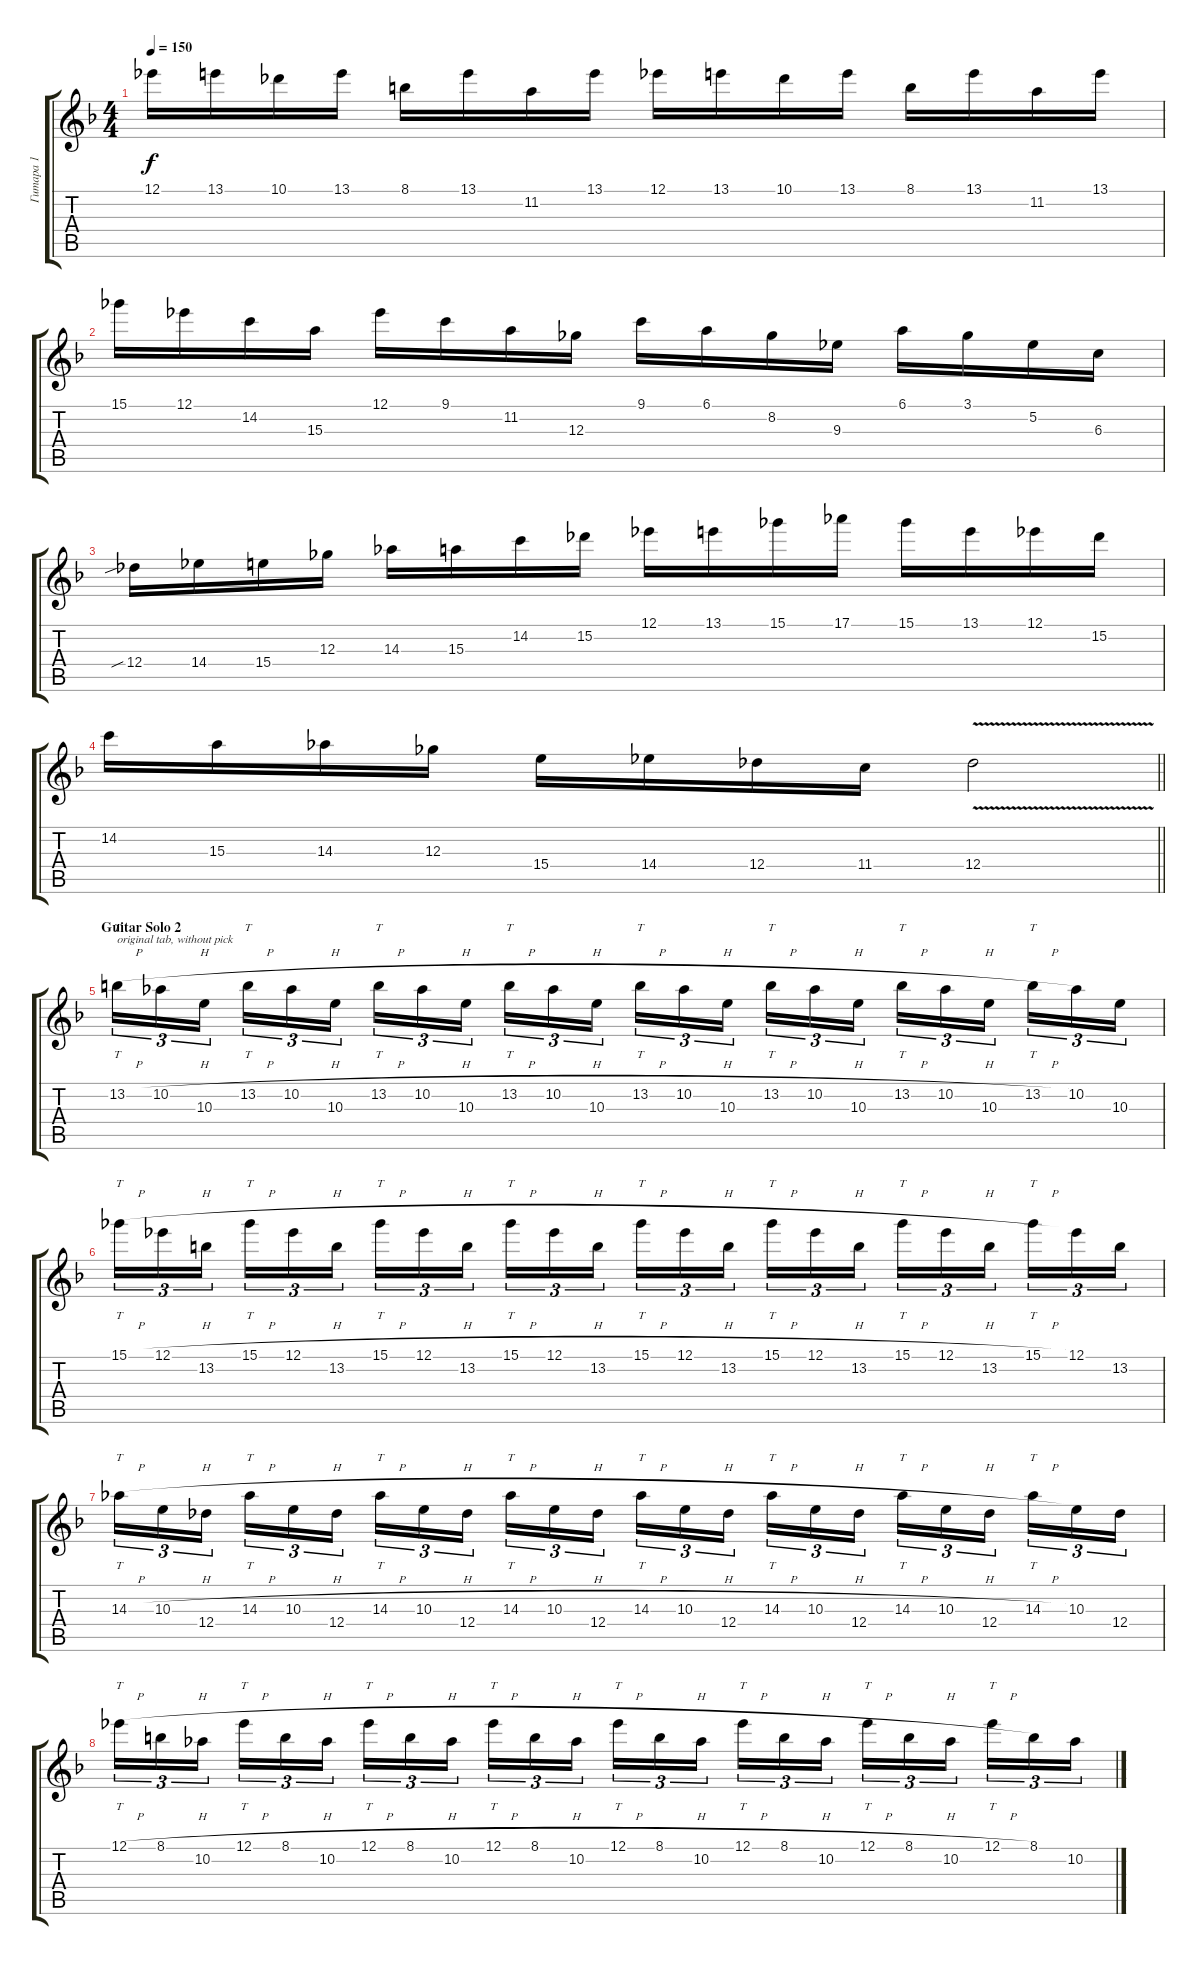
\track ("Гитара 1" "Гитара 1") {instrument distortionguitar}
\staff {score tabs}
\tuning (Eb4 Bb3 Gb3 Db3 Ab2 Eb2) {hide}
\ts (4 4)
\tempo 150
\clef g2
\ks dminor
12.1.16{dy f} 13.1.16 10.1.16 13.1.16 8.1.16 13.1.16 11.2.16 13.1.16 12.1.16 13.1.16 10.1.16 13.1.16 8.1.16 13.1.16 11.2.16 13.1.16 |
15.1.16 12.1.16 14.2.16 15.3.16 12.1.16 9.1.16 11.2.16 12.3.16 9.1.16 6.1.16 8.2.16 9.3.16 6.1.16 3.1.16 5.2.16 6.3.16 |
12.4{sib}.16 14.4.16 15.4.16 12.3.16 14.3.16 15.3.16 14.2.16 15.2.16 12.1.16 13.1.16 15.1.16 17.1.16 15.1.16 13.1.16 12.1.16 15.2.16 |
\barLineRight lightlight
14.2.16 15.3.16 14.3.16 12.3.16 15.4.16 14.4.16 12.4.16 11.4.16 12.4{v}.2 |
\section ("" "Guitar Solo 2")
13.2{h}.16{tt tu (3 2) txt "original tab, without pick" volume 10} 10.2{h}.16{tu (3 2)} 10.3.16{tu (3 2) beam splitsecondary} 13.2{h}.16{tt tu (3 2)} 10.2{h}.16{tu (3 2)} 10.3.16{tu (3 2)} 13.2{h}.16{tt tu (3 2)} 10.2{h}.16{tu (3 2)} 10.3.16{tu (3 2) beam splitsecondary} 13.2{h}.16{tt tu (3 2)} 10.2{h}.16{tu (3 2)} 10.3.16{tu (3 2)} 13.2{h}.16{tt tu (3 2)} 10.2{h}.16{tu (3 2)} 10.3.16{tu (3 2) beam splitsecondary} 13.2{h}.16{tt tu (3 2)} 10.2{h}.16{tu (3 2)} 10.3.16{tu (3 2)} 13.2{h}.16{tt tu (3 2)} 10.2{h}.16{tu (3 2)} 10.3.16{tu (3 2) beam splitsecondary} 13.2{h}.16{tt tu (3 2)} 10.2.16{tu (3 2)} 10.3.16{tu (3 2)} |
15.1{h}.16{tt tu (3 2)} 12.1{h}.16{tu (3 2)} 13.2.16{tu (3 2) beam splitsecondary} 15.1{h}.16{tt tu (3 2)} 12.1{h}.16{tu (3 2)} 13.2.16{tu (3 2)} 15.1{h}.16{tt tu (3 2)} 12.1{h}.16{tu (3 2)} 13.2.16{tu (3 2) beam splitsecondary} 15.1{h}.16{tt tu (3 2)} 12.1{h}.16{tu (3 2)} 13.2.16{tu (3 2)} 15.1{h}.16{tt tu (3 2)} 12.1{h}.16{tu (3 2)} 13.2.16{tu (3 2) beam splitsecondary} 15.1{h}.16{tt tu (3 2)} 12.1{h}.16{tu (3 2)} 13.2.16{tu (3 2)} 15.1{h}.16{tt tu (3 2)} 12.1{h}.16{tu (3 2)} 13.2.16{tu (3 2) beam splitsecondary} 15.1{h}.16{tt tu (3 2)} 12.1.16{tu (3 2)} 13.2.16{tu (3 2)} |
14.3{h}.16{tt tu (3 2)} 10.3{h}.16{tu (3 2)} 12.4.16{tu (3 2) beam splitsecondary} 14.3{h}.16{tt tu (3 2)} 10.3{h}.16{tu (3 2)} 12.4.16{tu (3 2)} 14.3{h}.16{tt tu (3 2)} 10.3{h}.16{tu (3 2)} 12.4.16{tu (3 2) beam splitsecondary} 14.3{h}.16{tt tu (3 2)} 10.3{h}.16{tu (3 2)} 12.4.16{tu (3 2)} 14.3{h}.16{tt tu (3 2)} 10.3{h}.16{tu (3 2)} 12.4.16{tu (3 2) beam splitsecondary} 14.3{h}.16{tt tu (3 2)} 10.3{h}.16{tu (3 2)} 12.4.16{tu (3 2)} 14.3{h}.16{tt tu (3 2)} 10.3{h}.16{tu (3 2)} 12.4.16{tu (3 2) beam splitsecondary} 14.3{h}.16{tt tu (3 2)} 10.3.16{tu (3 2)} 12.4.16{tu (3 2)} |
12.1{h}.16{tt tu (3 2)} 8.1{h}.16{tu (3 2)} 10.2.16{tu (3 2) beam splitsecondary} 12.1{h}.16{tt tu (3 2)} 8.1{h}.16{tu (3 2)} 10.2.16{tu (3 2)} 12.1{h}.16{tt tu (3 2)} 8.1{h}.16{tu (3 2)} 10.2.16{tu (3 2) beam splitsecondary} 12.1{h}.16{tt tu (3 2)} 8.1{h}.16{tu (3 2)} 10.2.16{tu (3 2)} 12.1{h}.16{tt tu (3 2)} 8.1{h}.16{tu (3 2)} 10.2.16{tu (3 2) beam splitsecondary} 12.1{h}.16{tt tu (3 2)} 8.1{h}.16{tu (3 2)} 10.2.16{tu (3 2)} 12.1{h}.16{tt tu (3 2)} 8.1{h}.16{tu (3 2)} 10.2.16{tu (3 2) beam splitsecondary} 12.1{h}.16{tt tu (3 2)} 8.1.16{tu (3 2)} 10.2.16{tu (3 2)}
